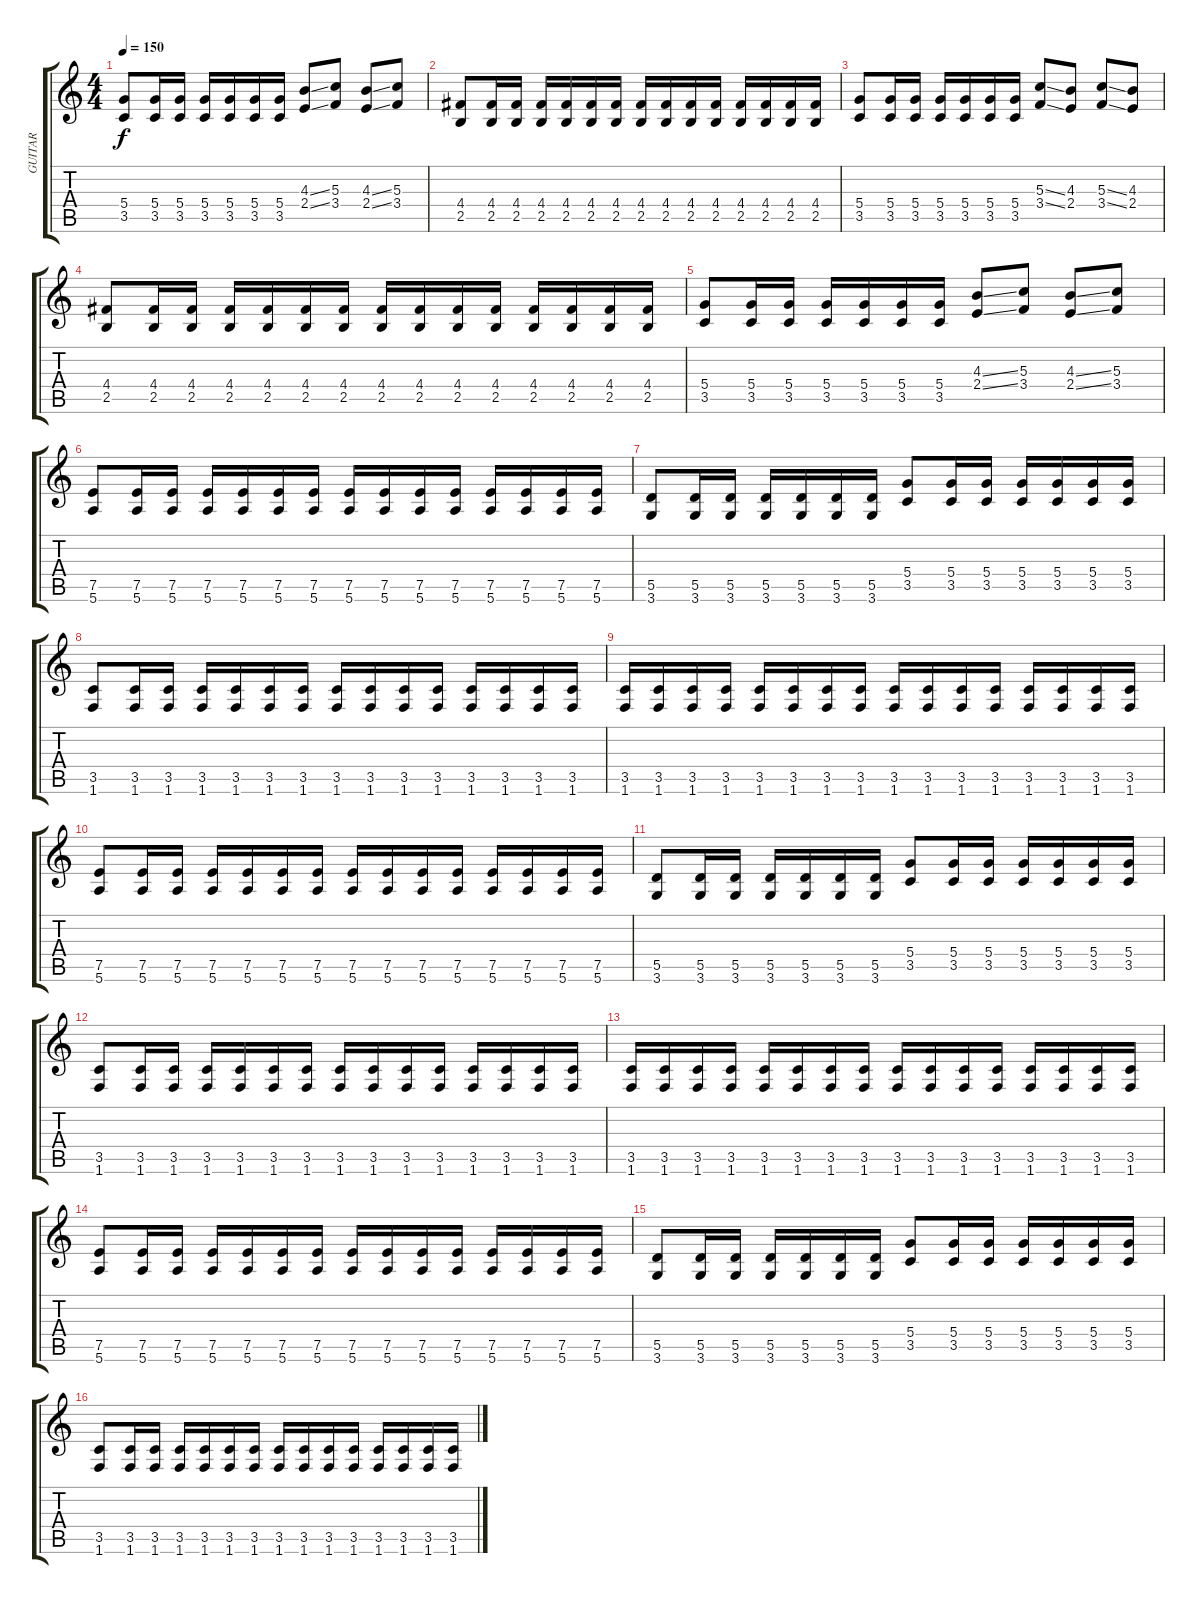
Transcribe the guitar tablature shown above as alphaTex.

\track ("GUITAR" "GUITAR") {instrument distortionguitar}
\staff {score tabs}
\tuning (E4 B3 G3 D3 A2 E2) {hide}
\ts (4 4)
\tempo 150
\clef g2
\ks c
(5.4 3.5).8{dy f} (5.4 3.5).16 (5.4 3.5).16 (5.4 3.5).16 (5.4 3.5).16 (5.4 3.5).16 (5.4 3.5).16 (4.3{ss} 2.4{ss}).8 (5.3 3.4).8 (4.3{ss} 2.4{ss}).8 (5.3 3.4).8 |
(4.4 2.5).8 (4.4 2.5).16 (4.4 2.5).16 (4.4 2.5).16 (4.4 2.5).16 (4.4 2.5).16 (4.4 2.5).16 (4.4 2.5).16 (4.4 2.5).16 (4.4 2.5).16 (4.4 2.5).16 (4.4 2.5).16 (4.4 2.5).16 (4.4 2.5).16 (4.4 2.5).16 |
(5.4 3.5).8 (5.4 3.5).16 (5.4 3.5).16 (5.4 3.5).16 (5.4 3.5).16 (5.4 3.5).16 (5.4 3.5).16 (5.3{ss} 3.4{ss}).8 (4.3 2.4).8 (5.3{ss} 3.4{ss}).8 (4.3 2.4).8 |
(4.4 2.5).8 (4.4 2.5).16 (4.4 2.5).16 (4.4 2.5).16 (4.4 2.5).16 (4.4 2.5).16 (4.4 2.5).16 (4.4 2.5).16 (4.4 2.5).16 (4.4 2.5).16 (4.4 2.5).16 (4.4 2.5).16 (4.4 2.5).16 (4.4 2.5).16 (4.4 2.5).16 |
(5.4 3.5).8 (5.4 3.5).16 (5.4 3.5).16 (5.4 3.5).16 (5.4 3.5).16 (5.4 3.5).16 (5.4 3.5).16 (4.3{ss} 2.4{ss}).8 (5.3 3.4).8 (4.3{ss} 2.4{ss}).8 (5.3 3.4).8 |
(7.5 5.6).8 (7.5 5.6).16 (7.5 5.6).16 (7.5 5.6).16 (7.5 5.6).16 (7.5 5.6).16 (7.5 5.6).16 (7.5 5.6).16 (7.5 5.6).16 (7.5 5.6).16 (7.5 5.6).16 (7.5 5.6).16 (7.5 5.6).16 (7.5 5.6).16 (7.5 5.6).16 |
(5.5 3.6).8 (5.5 3.6).16 (5.5 3.6).16 (5.5 3.6).16 (5.5 3.6).16 (5.5 3.6).16 (5.5 3.6).16 (5.4 3.5).8 (5.4 3.5).16 (5.4 3.5).16 (5.4 3.5).16 (5.4 3.5).16 (5.4 3.5).16 (5.4 3.5).16 |
(3.5 1.6).8 (3.5 1.6).16 (3.5 1.6).16 (3.5 1.6).16 (3.5 1.6).16 (3.5 1.6).16 (3.5 1.6).16 (3.5 1.6).16 (3.5 1.6).16 (3.5 1.6).16 (3.5 1.6).16 (3.5 1.6).16 (3.5 1.6).16 (3.5 1.6).16 (3.5 1.6).16 |
(3.5 1.6).16 (3.5 1.6).16 (3.5 1.6).16 (3.5 1.6).16 (3.5 1.6).16 (3.5 1.6).16 (3.5 1.6).16 (3.5 1.6).16 (3.5 1.6).16 (3.5 1.6).16 (3.5 1.6).16 (3.5 1.6).16 (3.5 1.6).16 (3.5 1.6).16 (3.5 1.6).16 (3.5 1.6).16 |
(7.5 5.6).8 (7.5 5.6).16 (7.5 5.6).16 (7.5 5.6).16 (7.5 5.6).16 (7.5 5.6).16 (7.5 5.6).16 (7.5 5.6).16 (7.5 5.6).16 (7.5 5.6).16 (7.5 5.6).16 (7.5 5.6).16 (7.5 5.6).16 (7.5 5.6).16 (7.5 5.6).16 |
(5.5 3.6).8 (5.5 3.6).16 (5.5 3.6).16 (5.5 3.6).16 (5.5 3.6).16 (5.5 3.6).16 (5.5 3.6).16 (5.4 3.5).8 (5.4 3.5).16 (5.4 3.5).16 (5.4 3.5).16 (5.4 3.5).16 (5.4 3.5).16 (5.4 3.5).16 |
(3.5 1.6).8 (3.5 1.6).16 (3.5 1.6).16 (3.5 1.6).16 (3.5 1.6).16 (3.5 1.6).16 (3.5 1.6).16 (3.5 1.6).16 (3.5 1.6).16 (3.5 1.6).16 (3.5 1.6).16 (3.5 1.6).16 (3.5 1.6).16 (3.5 1.6).16 (3.5 1.6).16 |
(3.5 1.6).16 (3.5 1.6).16 (3.5 1.6).16 (3.5 1.6).16 (3.5 1.6).16 (3.5 1.6).16 (3.5 1.6).16 (3.5 1.6).16 (3.5 1.6).16 (3.5 1.6).16 (3.5 1.6).16 (3.5 1.6).16 (3.5 1.6).16 (3.5 1.6).16 (3.5 1.6).16 (3.5 1.6).16 |
(7.5 5.6).8 (7.5 5.6).16 (7.5 5.6).16 (7.5 5.6).16 (7.5 5.6).16 (7.5 5.6).16 (7.5 5.6).16 (7.5 5.6).16 (7.5 5.6).16 (7.5 5.6).16 (7.5 5.6).16 (7.5 5.6).16 (7.5 5.6).16 (7.5 5.6).16 (7.5 5.6).16 |
(5.5 3.6).8 (5.5 3.6).16 (5.5 3.6).16 (5.5 3.6).16 (5.5 3.6).16 (5.5 3.6).16 (5.5 3.6).16 (5.4 3.5).8 (5.4 3.5).16 (5.4 3.5).16 (5.4 3.5).16 (5.4 3.5).16 (5.4 3.5).16 (5.4 3.5).16 |
(3.5 1.6).8 (3.5 1.6).16 (3.5 1.6).16 (3.5 1.6).16 (3.5 1.6).16 (3.5 1.6).16 (3.5 1.6).16 (3.5 1.6).16 (3.5 1.6).16 (3.5 1.6).16 (3.5 1.6).16 (3.5 1.6).16 (3.5 1.6).16 (3.5 1.6).16 (3.5 1.6).16
